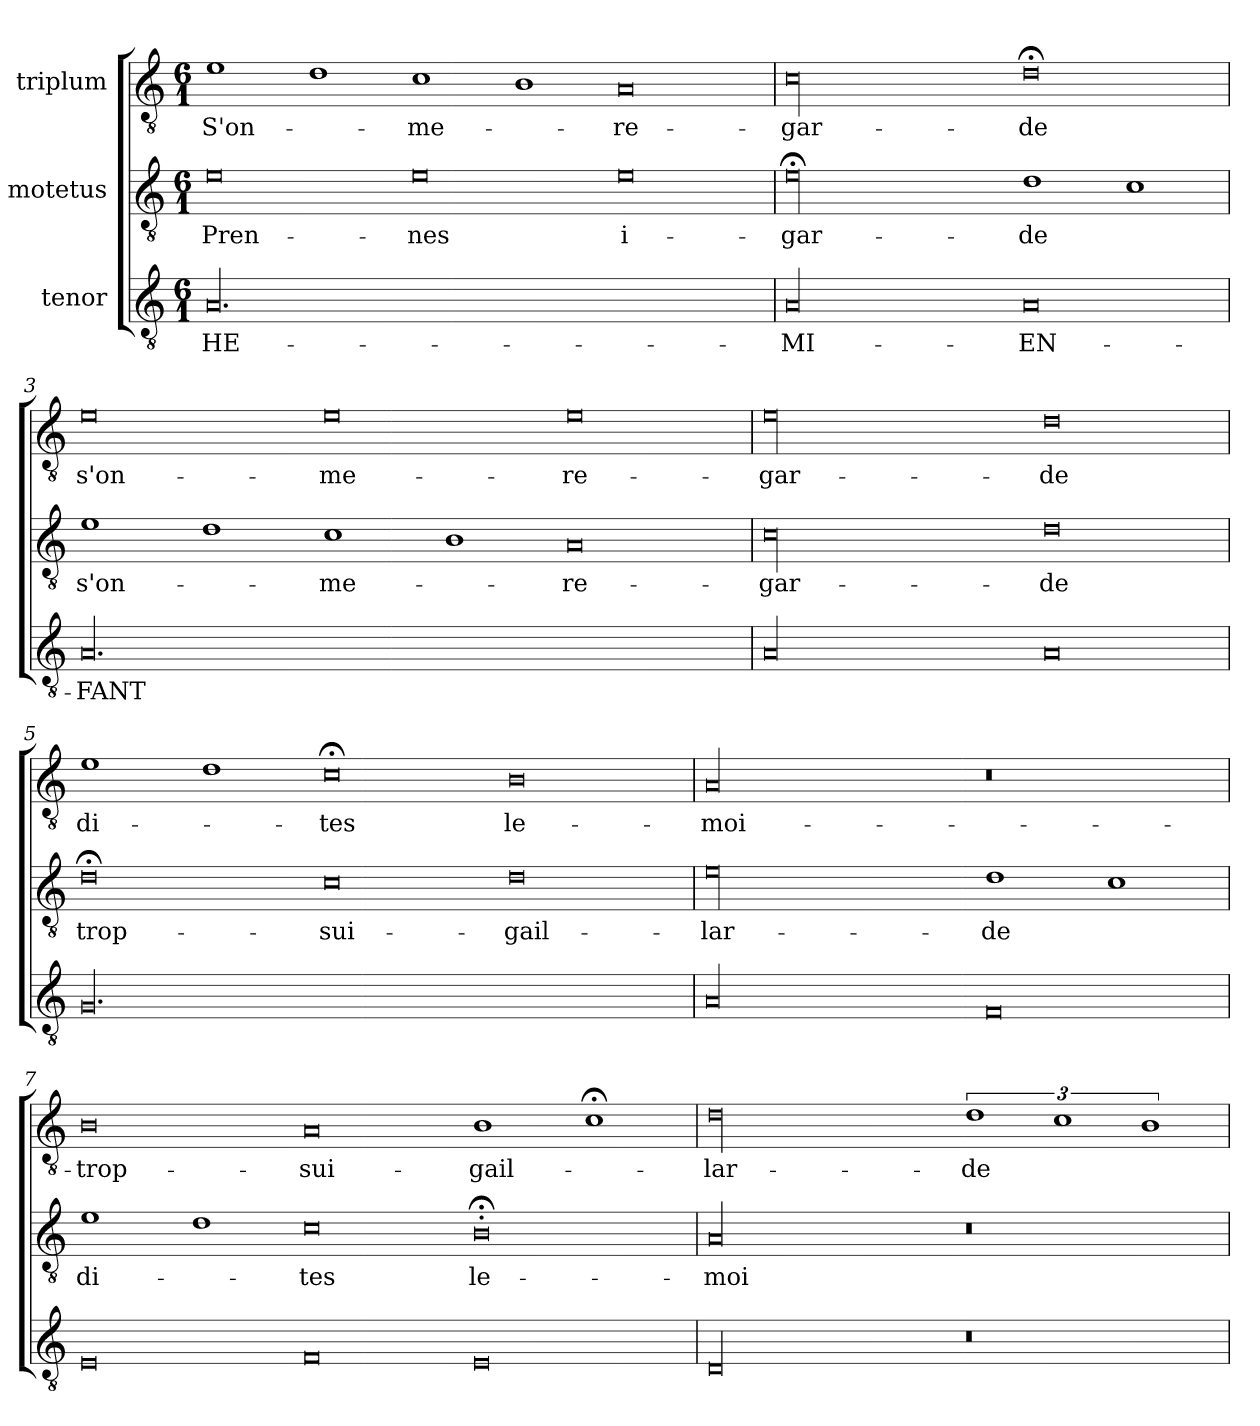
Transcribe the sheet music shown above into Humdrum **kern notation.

**kern	**text	**kern	**text	**kern	**text
*part3	*part3	*part2	*part2	*part1	*part1
*staff3	*staff3	*staff2	*staff2	*staff1	*staff1
*I"tenor	*	*I"motetus	*	*I"triplum	*
*clefGv2	*	*clefGv2	*	*clefGv2	*
*k[]	*	*k[]	*	*k[]	*
*C:	*	*C:	*	*C:	*
*M6/1	*	*M6/1	*	*M6/1	*
=1	=1	=1	=1	=1	=1
00.A/	HE-	0e\	Pren-	1e\	S'on-
.	.	.	.	1d\	.
.	.	0e\	-nes	1c\	me-
.	.	.	.	1B\	.
.	.	0e\	i-	0A/	re-
=2	=2	=2	=2	=2	=2
00A/	MI-	00e;<\	gar-	00c\	-gar-
0A/	EN-	1d\	-de	0d;<\	-de
.	.	1c\	.	.	.
=3	=3	=3	=3	=3	=3
00.A/	-FANT	1e\	s'on-	0e\	s'on-
.	.	1d\	.	.	.
.	.	1c\	me-	0e\	me-
.	.	1B\	.	.	.
.	.	0A/	re-	0e\	re-
=4	=4	=4	=4	=4	=4
00A/	.	00c\	-gar-	00e\	-gar-
0A/	.	0d\	-de	0d\	-de
=5	=5	=5	=5	=5	=5
00.G/	.	0d;<\	trop-	1e\	di-
.	.	.	.	1d\	.
.	.	0c\	sui-	0c;<\	-tes
.	.	0d\	gail-	0B\	le-
=6	=6	=6	=6	=6	=6
00A/	.	00e\	-lar-	00A/	moi-
0F/	.	1d\	-de	0r	.
.	.	1c\	.	.	.
=7	=7	=7	=7	=7	=7
0E/	.	1e\	di-	0B\	trop-
.	.	1d\	.	.	.
0F/	.	0c\	-tes	0A/	sui-
0E/	.	0B;<'\	le-	1B\	gail-
.	.	.	.	1c;<\	.
=8	=8	=8	=8	=8	=8
00D/	.	00A/	moi-	00d\	-lar-
0r	.	0r	.	3%2d\	-de
.	.	.	.	3%2c\	.
.	.	.	.	3%2B\	.
=	=	=	=	=	=
*-	*-	*-	*-	*-	*-
